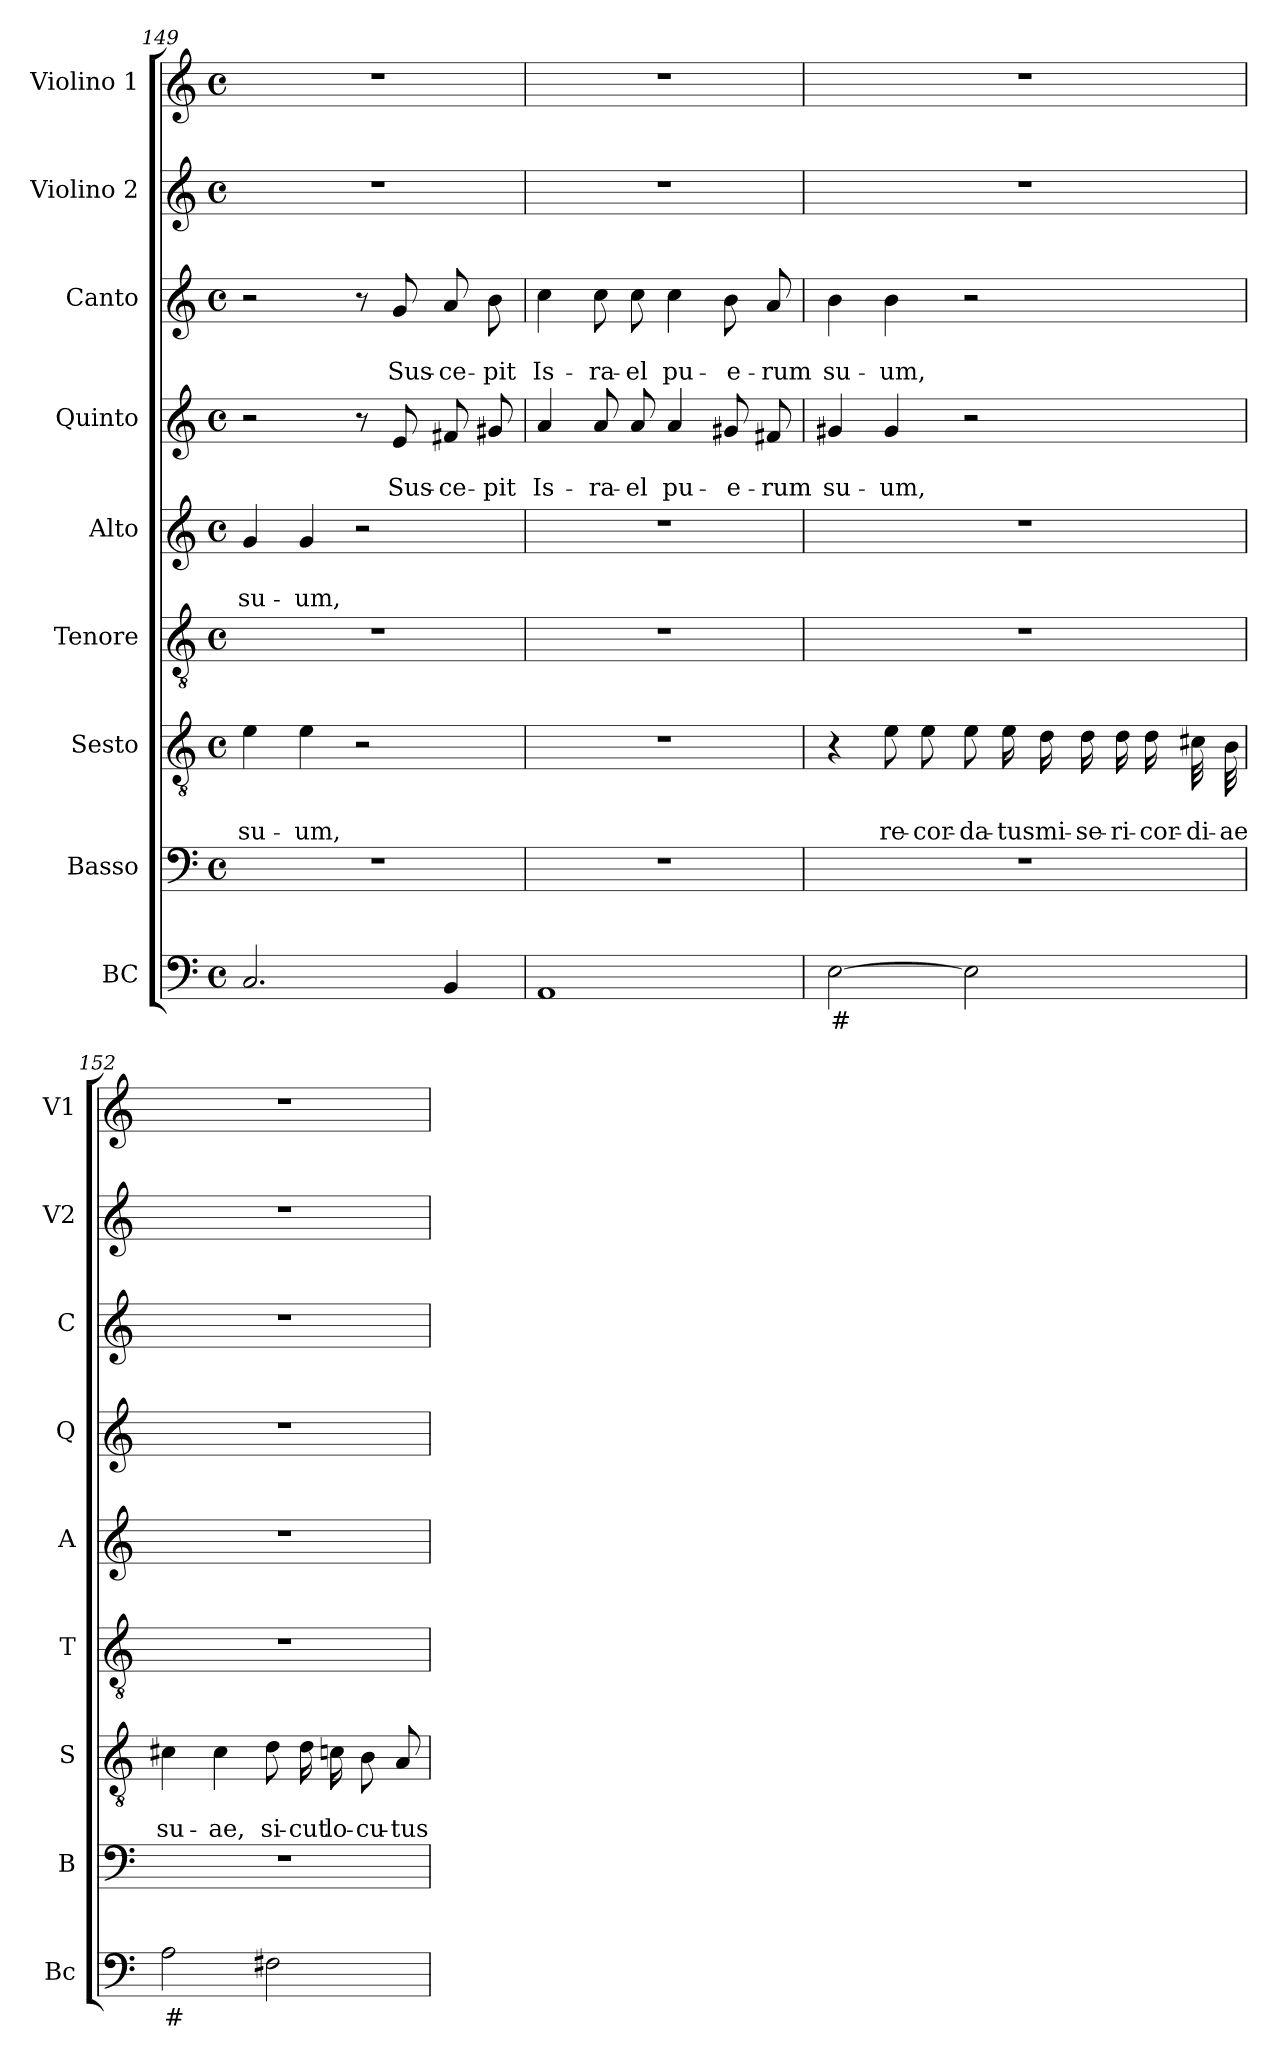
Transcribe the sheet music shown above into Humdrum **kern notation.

**kern	**text	**kern	**kern	**text	**text	**kern	**kern	**text	**text	**kern	**text	**text	**kern	**text	**text	**kern	**kern
*part9	*part9	*part8	*part7	*part7	*part7	*part6	*part5	*part5	*part5	*part4	*part4	*part4	*part3	*part3	*part3	*part2	*part1
*staff9	*staff9	*staff8	*staff7	*staff7	*staff7	*staff6	*staff5	*staff5	*staff5	*staff4	*staff4	*staff4	*staff3	*staff3	*staff3	*staff2	*staff1
*I"BC	*	*I"Basso	*I"Sesto	*	*	*I"Tenore	*I"Alto	*	*	*I"Quinto	*	*	*I"Canto	*	*	*I"Violino 2	*I"Violino 1
*I'Bc	*	*I'B	*I'S	*	*	*I'T	*I'A	*	*	*I'Q	*	*	*I'C	*	*	*I'V2	*I'V1
*clefF4	*	*clefF4	*clefGv2	*	*	*clefGv2	*clefG2	*	*	*clefG2	*	*	*clefG2	*	*	*clefG2	*clefG2
*k[]	*	*k[]	*k[]	*	*	*k[]	*k[]	*	*	*k[]	*	*	*k[]	*	*	*k[]	*k[]
*C:	*	*C:	*C:	*	*	*C:	*C:	*	*	*C:	*	*	*C:	*	*	*C:	*C:
*M4/4	*	*M4/4	*M4/4	*	*	*M4/4	*M4/4	*	*	*M4/4	*	*	*M4/4	*	*	*M4/4	*M4/4
*met(c)	*	*met(c)	*met(c)	*	*	*met(c)	*met(c)	*	*	*met(c)	*	*	*met(c)	*	*	*met(c)	*met(c)
=149	=149	=149	=149	=149	=149	=149	=149	=149	=149	=149	=149	=149	=149	=149	=149	=149	=149
!	!	!	!	!	!LO:LY:b	!	!	!	!LO:LY:b	!	!	!	!	!	!	!	!
2.C/	.	1r	4e\	.	su-	1r	4g/	.	su-	2r	.	.	2r	.	.	1r	1r
!	!	!	!	!	!LO:LY:b	!	!	!	!LO:LY:b	!	!	!	!	!	!	!	!
.	.	.	4e\	.	-um,	.	4g/	.	-um,	.	.	.	.	.	.	.	.
.	.	.	2r	.	.	.	2r	.	.	8r	.	.	8r	.	.	.	.
!	!	!	!	!	!	!	!	!	!	!	!	!LO:LY:b	!	!	!LO:LY:b	!	!
.	.	.	.	.	.	.	.	.	.	8e/	.	Sus-	8g/	.	Sus-	.	.
!	!	!	!	!	!	!	!	!	!	!	!	!LO:LY:b	!	!	!LO:LY:b	!	!
4BB/	.	.	.	.	.	.	.	.	.	8f#X/	.	-ce-	8a/	.	-ce-	.	.
!	!	!	!	!	!	!	!	!	!	!	!	!LO:LY:b	!	!	!LO:LY:b	!	!
.	.	.	.	.	.	.	.	.	.	8g#X/	.	-pit	8b\	.	-pit	.	.
=150	=150	=150	=150	=150	=150	=150	=150	=150	=150	=150	=150	=150	=150	=150	=150	=150	=150
!	!	!	!	!	!	!	!	!	!	!	!	!LO:LY:b	!	!	!LO:LY:b	!	!
1AA	.	1r	1r	.	.	1r	1r	.	.	4a/	.	Is-	4cc\	.	Is-	1r	1r
!	!	!	!	!	!	!	!	!	!	!	!	!LO:LY:b	!	!	!LO:LY:b	!	!
.	.	.	.	.	.	.	.	.	.	8a/	.	-ra-	8cc\	.	-ra-	.	.
!	!	!	!	!	!	!	!	!	!	!	!	!LO:LY:b	!	!	!LO:LY:b	!	!
.	.	.	.	.	.	.	.	.	.	8a/	.	-el	8cc\	.	-el	.	.
!	!	!	!	!	!	!	!	!	!	!	!	!LO:LY:b	!	!	!LO:LY:b	!	!
.	.	.	.	.	.	.	.	.	.	4a/	.	pu-	4cc\	.	pu-	.	.
!	!	!	!	!	!	!	!	!	!	!	!	!LO:LY:b	!	!	!LO:LY:b	!	!
.	.	.	.	.	.	.	.	.	.	8g#X/	.	-e-	8b\	.	-e-	.	.
!	!	!	!	!	!	!	!	!	!	!	!	!LO:LY:b	!	!	!LO:LY:b	!	!
.	.	.	.	.	.	.	.	.	.	8f#X/	.	-rum	8a/	.	-rum	.	.
!!LO:PB:g=z
=151	=151	=151	=151	=151	=151	=151	=151	=151	=151	=151	=151	=151	=151	=151	=151	=151	=151
!	!LO:LY:b	!	!	!	!	!	!	!	!	!	!	!LO:LY:b	!	!	!LO:LY:b	!	!
[2E\	#	1r	4r	.	.	1r	1r	.	.	4g#X/	.	su-	4b\	.	su-	1r	1r
!	!	!	!	!	!LO:LY:b	!	!	!	!	!	!	!LO:LY:b	!	!	!LO:LY:b	!	!
.	.	.	8e\	.	re-	.	.	.	.	4g#/	.	-um,	4b\	.	-um,	.	.
!	!	!	!	!	!LO:LY:b	!	!	!	!	!	!	!	!	!	!	!	!
.	.	.	8e\	.	-cor-	.	.	.	.	.	.	.	.	.	.	.	.
!	!	!	!	!	!LO:LY:b	!	!	!	!	!	!	!	!	!	!	!	!
2E\]	.	.	8e\	.	-da-	.	.	.	.	2r	.	.	2r	.	.	.	.
!	!	!	!	!	!LO:LY:b	!	!	!	!	!	!	!	!	!	!	!	!
.	.	.	16e\	.	-tus	.	.	.	.	.	.	.	.	.	.	.	.
!	!	!	!	!	!LO:LY:b	!	!	!	!	!	!	!	!	!	!	!	!
.	.	.	16d\	.	mi-	.	.	.	.	.	.	.	.	.	.	.	.
!	!	!	!	!	!LO:LY:b	!	!	!	!	!	!	!	!	!	!	!	!
.	.	.	16d\	.	-se-	.	.	.	.	.	.	.	.	.	.	.	.
!	!	!	!	!	!LO:LY:b	!	!	!	!	!	!	!	!	!	!	!	!
.	.	.	16d\	.	-ri-	.	.	.	.	.	.	.	.	.	.	.	.
!	!	!	!	!	!LO:LY:b	!	!	!	!	!	!	!	!	!	!	!	!
.	.	.	16d\	.	-cor-	.	.	.	.	.	.	.	.	.	.	.	.
!	!	!	!	!	!LO:LY:b	!	!	!	!	!	!	!	!	!	!	!	!
.	.	.	32c#X\	.	-di-	.	.	.	.	.	.	.	.	.	.	.	.
!	!	!	!	!	!LO:LY:b	!	!	!	!	!	!	!	!	!	!	!	!
.	.	.	32B\	.	-ae	.	.	.	.	.	.	.	.	.	.	.	.
=152	=152	=152	=152	=152	=152	=152	=152	=152	=152	=152	=152	=152	=152	=152	=152	=152	=152
!	!LO:LY:b	!	!	!	!LO:LY:b	!	!	!	!	!	!	!	!	!	!	!	!
2A\	#	1r	4c#X\	.	su-	1r	1r	.	.	1r	.	.	1r	.	.	1r	1r
!	!	!	!	!	!LO:LY:b	!	!	!	!	!	!	!	!	!	!	!	!
.	.	.	4c#\	.	-ae,	.	.	.	.	.	.	.	.	.	.	.	.
!	!	!	!	!	!LO:LY:b	!	!	!	!	!	!	!	!	!	!	!	!
2F#X\	.	.	8d\	.	si-	.	.	.	.	.	.	.	.	.	.	.	.
!	!	!	!	!	!LO:LY:b	!	!	!	!	!	!	!	!	!	!	!	!
.	.	.	16d\	.	-cut	.	.	.	.	.	.	.	.	.	.	.	.
!	!	!	!	!	!LO:LY:b	!	!	!	!	!	!	!	!	!	!	!	!
.	.	.	16cn\	.	lo-	.	.	.	.	.	.	.	.	.	.	.	.
!	!	!	!	!	!LO:LY:b	!	!	!	!	!	!	!	!	!	!	!	!
.	.	.	8B\	.	-cu-	.	.	.	.	.	.	.	.	.	.	.	.
!	!	!	!	!	!LO:LY:b	!	!	!	!	!	!	!	!	!	!	!	!
.	.	.	8A/	.	-tus	.	.	.	.	.	.	.	.	.	.	.	.
=	=	=	=	=	=	=	=	=	=	=	=	=	=	=	=	=	=
*-	*-	*-	*-	*-	*-	*-	*-	*-	*-	*-	*-	*-	*-	*-	*-	*-	*-
